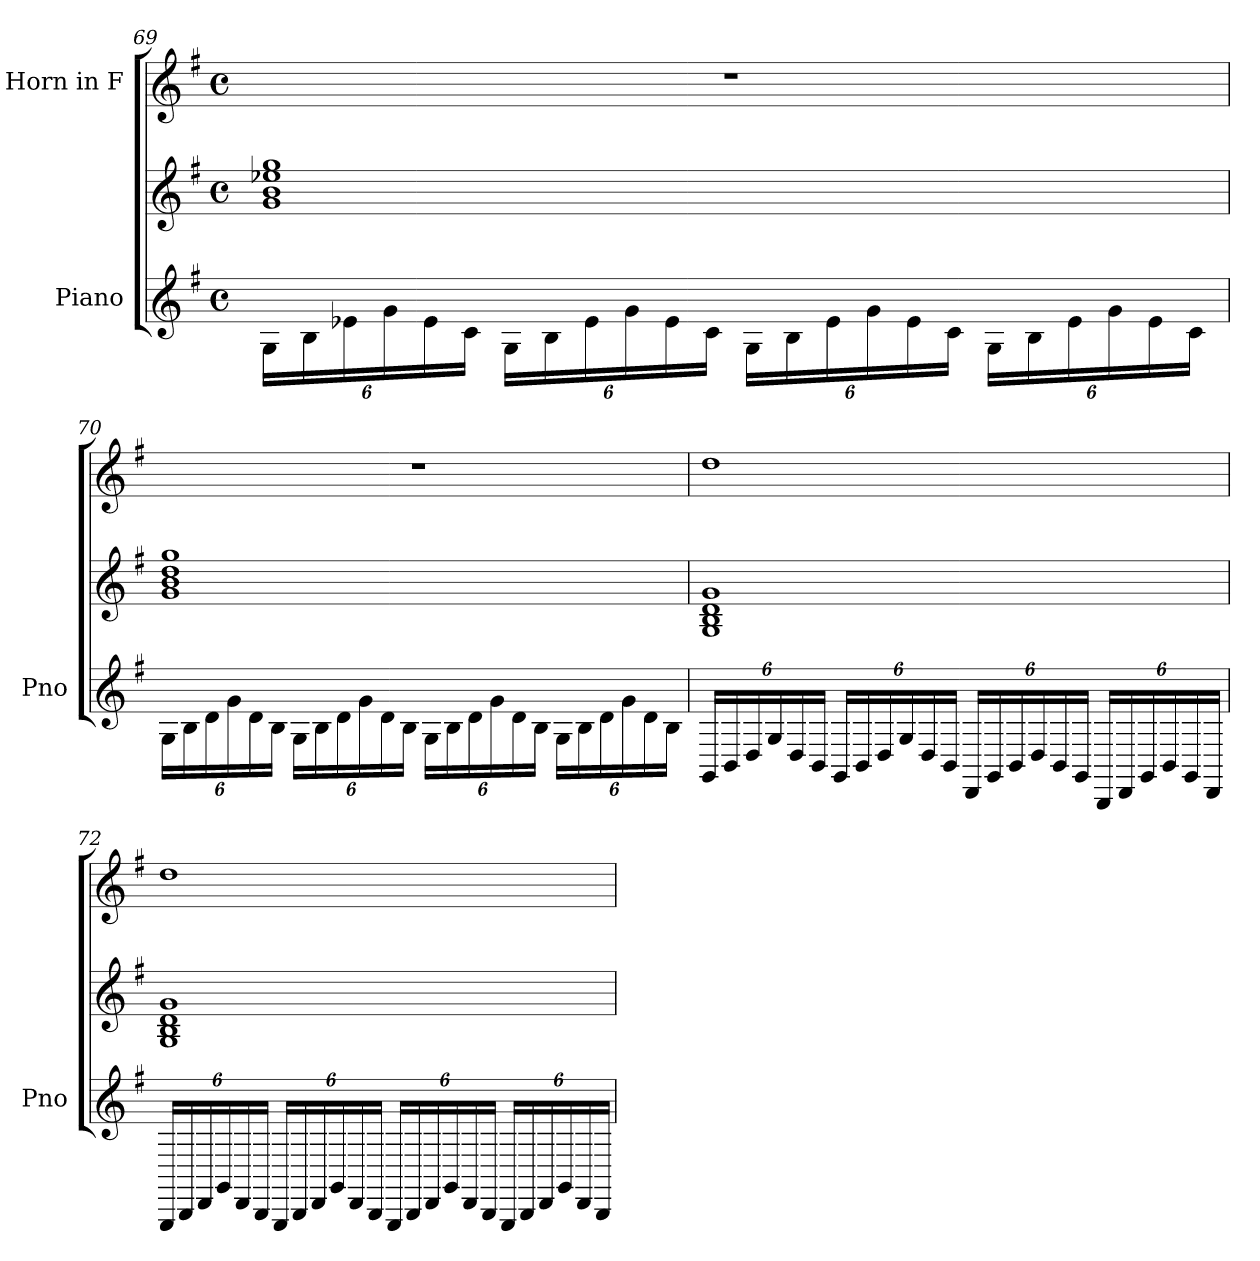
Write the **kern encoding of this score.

**kern	**kern	**kern
*part2	*part2	*part1
*staff3	*staff2	*staff1
*I"Piano	*	*I"Horn in F
*I'Pno	*	*
*clefG2	*clefG2	*clefG2
*	*	*ITrd4c7
*k[f#]	*k[f#]	*k[]
*M4/4	*M4/4	*M4/4
*met(c)	*met(c)	*met(c)
*Xbrackettup	*	*
=69	=69	=69
24G\LL	1g 1b 1ee-X 1gg	1r
24B\	.	.
24e-X\	.	.
24g\	.	.
24e-\	.	.
24c\JJ	.	.
24G\LL	.	.
24B\	.	.
24e-\	.	.
24g\	.	.
24e-\	.	.
24c\JJ	.	.
24G\LL	.	.
24B\	.	.
24e-\	.	.
24g\	.	.
24e-\	.	.
24c\JJ	.	.
24G\LL	.	.
24B\	.	.
24e-\	.	.
24g\	.	.
24e-\	.	.
24c\JJ	.	.
!!LO:LB:g=z
=70	=70	=70
24G\LL	1g 1b 1dd 1gg	1r
24B\	.	.
24d\	.	.
24g\	.	.
24d\	.	.
24B\JJ	.	.
24G\LL	.	.
24B\	.	.
24d\	.	.
24g\	.	.
24d\	.	.
24B\JJ	.	.
24G\LL	.	.
24B\	.	.
24d\	.	.
24g\	.	.
24d\	.	.
24B\JJ	.	.
24G\LL	.	.
24B\	.	.
24d\	.	.
24g\	.	.
24d\	.	.
24B\JJ	.	.
=71	=71	=71
24GG/LL	1G 1B 1d 1g	1g
24BB/	.	.
24D/	.	.
24G/	.	.
24D/	.	.
24BB/JJ	.	.
24GG/LL	.	.
24BB/	.	.
24D/	.	.
24G/	.	.
24D/	.	.
24BB/JJ	.	.
24DD/LL	.	.
24GG/	.	.
24BB/	.	.
24D/	.	.
24BB/	.	.
24GG/JJ	.	.
24BBB/LL	.	.
24DD/	.	.
24GG/	.	.
24BB/	.	.
24GG/	.	.
24DD/JJ	.	.
!!LO:PB:g=z
=72	=72	=72
24GGG/LL	1G 1B 1d 1g	1g
24BBB/	.	.
24DD/	.	.
24GG/	.	.
24DD/	.	.
24BBB/JJ	.	.
24GGG/LL	.	.
24BBB/	.	.
24DD/	.	.
24GG/	.	.
24DD/	.	.
24BBB/JJ	.	.
24GGG/LL	.	.
24BBB/	.	.
24DD/	.	.
24GG/	.	.
24DD/	.	.
24BBB/JJ	.	.
24GGG/LL	.	.
24BBB/	.	.
24DD/	.	.
24GG/	.	.
24DD/	.	.
24BBB/JJ	.	.
=	=	=
*-	*-	*-
